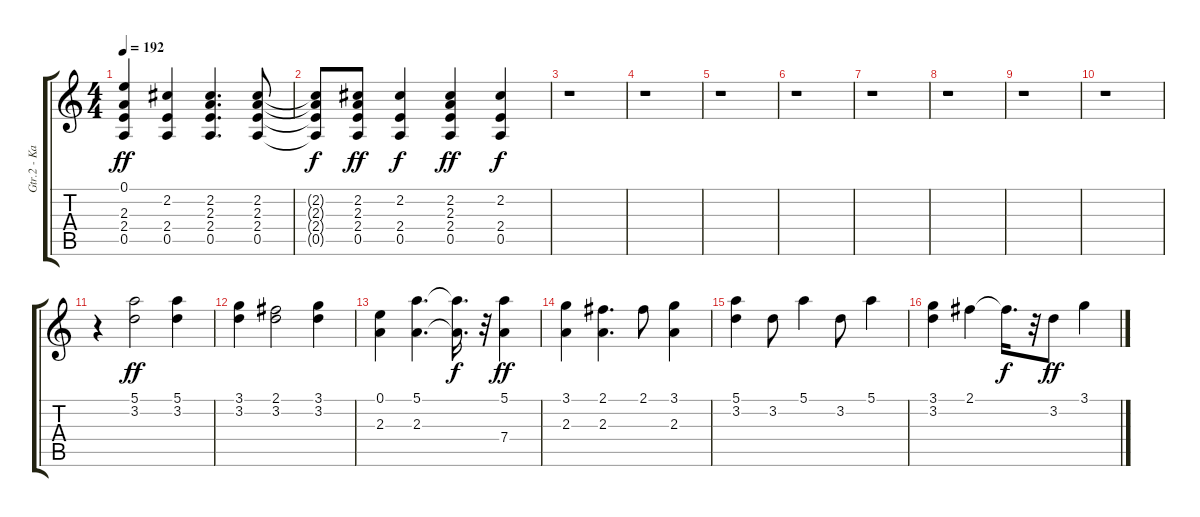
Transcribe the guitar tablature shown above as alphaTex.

\track ("Gtr.2 - Ka" "Gtr.2 - Ka") {instrument distortionguitar}
\staff {score tabs}
\tuning (E4 B3 G3 D3 A2 E2) {hide}
\ts (4 4)
\tempo 192
\clef g2
\ks c
(0.1 2.3 2.4 0.5).4{dy ff} (2.2 2.4 0.5).4 (2.2 2.3 2.4 0.5).4{d} (2.2 2.3 2.4 0.5).8 |
(2.2{t} 2.3{t} 2.4{t} 0.5{t}).8{dy f} (2.2 2.3 2.4 0.5).8{dy ff} (2.2 2.4 0.5).4{dy f} (2.2 2.3 2.4 0.5).4{dy ff} (2.2 2.4 0.5).4{dy f} |
r.1 |
r.1 |
r.1 |
r.1 |
r.1 |
r.1 |
r.1 |
r.1 |
r.4 (5.1 3.2).2{dy ff balance 8} (5.1 3.2).4 |
(3.1 3.2).4 (2.1 3.2).2 (3.1 3.2).4 |
(0.1 2.3).4 (5.1 2.3).4{d} (5.1{t} 2.3{t}).16{d dy f} r.32 (5.1 7.4).4{dy ff} |
(3.1 2.3).4 (2.1 2.3).4{d} 2.1.8 (3.1 2.3).4 |
(5.1 3.2).4 3.2.8 5.1.4 3.2.8 5.1.4 |
(3.1 3.2).4 2.1.4 2.1{t}.16{d dy f} r.32 3.2.8{dy ff} 3.1.4
